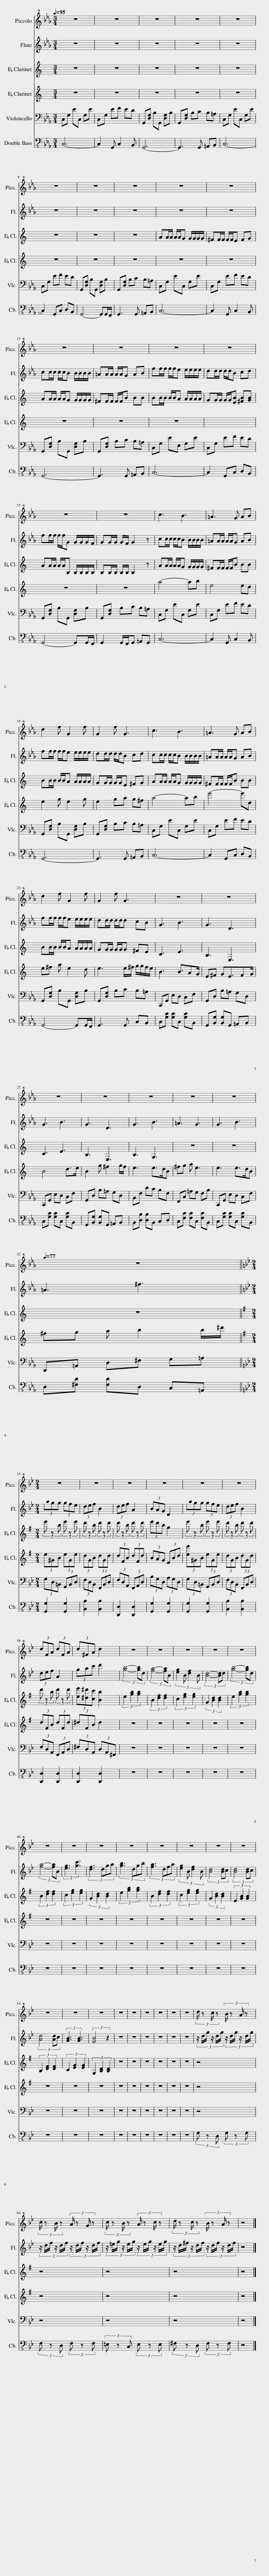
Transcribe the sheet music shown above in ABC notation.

X:1
%%score 1 2 3 4 5 6
L:1/8
Q:1/4=95
M:3/4
I:linebreak $
K:Eb
V:1 treble+8
V:2 treble
V:3 treble transpose=3
V:4 treble transpose=3
V:5 bass
V:6 bass-8
V:1
 z6 | z6 | z6 | z6 | z6 |$ %5
 z6 | z6 | z6 | z6 | z6 |$ %10
 z6 | z6 | z6 | z6 |$ z6 | %15
 z6 | c3 B3 | =A3 G AB |$ d2 f G2 f | G2 f G3 | %20
 c3 B3 | =A3 G AB |$ d2 f G2 f | G2 f G3 | z6 | %25
 z6 |$ z6 | z6 | z6 | z6 | %30
 z6 |$[Q:1/4=77] z6 ||$[K:Bb][M:2/4] z4 | z4 | z4 | %35
 z4 | z4 | z4 |$ (3dFA (3dFA | (3d^FA d2 | %40
 z4 | z4 | z4 | z4 | z4 |$ %45
 z4 | z4 | z4 | z4 | z4 | %50
 z4 | z4 | z4 |$ z4 | z4 | %55
 z4 | z4 | z4 | z4 | z4 | %60
 z4 | z4 | (3:2:4d/ z c/ z (3:2:4B/ z A/ z |$ (3:2:4c/ z B/ z (3:2:4A/ z G/ z | (3:2:4c/ z B/ z (3:2:4A/ z c/ z | %65
 (3:2:4d/ z c/ z (3:2:4B/ z A/ z | z4 |] %67
V:2
 z6 | z6 | z6 | z6 | z6 |$ %5
 z6 | z6 | z6 | z6 | z6 |$ %10
 cc/c/ c/c/B B/B/B/B/ | =AA/A/ A/A/G AB | ff/f/ f/f/e e/e/e/e/ | dd/d/ d/d/B cd |$ ff/f/ f/f/G G/G/G/F/ | %15
 GG/G/ G/F/ G2 z | cc/c/ c/c/B B/B/B/B/ | =AA/A/ A/A/G AB |$ ff/f/ f/f/e e/e/e/e/ | dd/d/ d/d/B cd | %20
 cc/c/ c/c/B B/B/B/B/ | =AA/A/ A/A/G AB |$ ff/f/ f/f/e e/e/e/e/ | dd/d/ d/d/d cB | G3 B3 | %25
 G3 D3 |$ G3 B3 | G3 D3 | G3 B3 | =A3 G3 | %30
 G3 B3 |$ =A3 ^f3 ||$[K:Bb][M:2/4] (3ggg (3gfe | (3def B2 | (3def A2 | %35
 (3BAG D2 | (3ggg (3gfe | (3def B2 |$ (3def A2 | (3gac' d'2 | %40
 (3[gb]4- [gb]d | (3[fa]4- [fa]B | (3:2:4[eg]2 B [df]2 B | (3[Bd]4- [Bd]d | (3[gb]4- [gb]d |$ %45
 (3[fa]4- [fa]B | (3:2:2[eg]3 [gc']3 | (3:2:4[df]3 dga | (3:2:4[gb]3 dgb | (3:2:4[fa]3 dfa | %50
 (3:2:4[eg]2 B [df]2 B | (3[Bd]4 [Bd]c | (3[Bd]4 [Bd]c |$ (3[Ad]4 [Ad]c | (3:2:2[GB]3 [GB]3 | %55
 (3:2:2[FB]4 z2 | z4 | z4 | z4 | z4 | %60
 z4 | z4 | (3:2:6z/ d/g/ z/ d/g/ (3:2:6z/ d/g/ z/ d/g/ |$ (3:2:6z/ d/f/ z/ d/f/ (3:2:6z/ d/f/ z/ d/f/ | (3:2:6z/ =e/g/ z/ e/g/ (3:2:6z/ e/g/ z/ e/g/ | %65
 (3:2:6z/ d/^f/ z/ d/f/ (3:2:6z/ d/f/ z/ d/f/ | z4 |] %67
V:3
[K:C] z6 | z6 | z6 | z6 | z6 |$ %5
 z6 | z6 | z6 | AA/A/ A/A/G G/G/G/G/ | ^FF/F/ F/F/E FG |$ %10
 AA/A/ A/A/G G/G/G/G/ | ^FF/F/ F/F/B BB | BB/B/ B/B/A A/A/A/A/ | GG/G/ G/G/[EB] [^FB][GB] |$ AA/A/ A/A/B, B,/B,/B,/B,/ | %15
 B,B,/B,/ B,/B,/ B,2 z | AA/A/ A/A/G G/G/G/G/ | ^FF/F/ F/F/B BB |$ BB/B/ B/B/A A/A/A/A/ | GG/G/ G/G/E ^FG | %20
 AA/A/ A/A/G G/G/G/G/ | ^FF/F/ F/F/B BB |$ BB/B/ B/B/A A/A/A/A/ | GG/G/ G/G/G ^FE | C3 E3 | %25
 B,3 E,3 |$ C3 E3 | B,3 E,3 | B,3 G,3 | z6 | %30
 z6 |$ z6 ||$[K:G][M:2/4] (3e' z b (3e' z e' | (3d' z b (3d' z d' | (3d' z b (3d' z d' | %35
 (3e'd'b g2 | (3e' z b (3e' z e' | (3d' z b (3d' z d' |$ (3d' z b (3d' z d' | (3[ee'][^d^d'][cc'] [Bb]2 | %40
 (3e2 [gb]2 [gb]2 | (3B2 [df]2 [df]2 | (3c2 [eg]2 [eg]2 | (3G2 [Bd]2 [Bd]2 | (3e2 [gb]2 [gb]2 |$ %45
 (3B2 [df]2 [df]2 | (3c2 [eg]2 [eg]2 | (3G2 [Bd]2 [Bd]2 | (3e2 [gb]2 [gb]2 | (3B2 [df]2 [df]2 | %50
 (3c2 [eg]2 [eg]2 | (3G2 [Bd]2 [Bd]2 | (3E2 [GB]2 [GB]2 |$ (3B,2 [DF]2 [DF]2 | (3C2 [EG]2 [EG]2 | %55
 (3G,2 [B,D]2 [B,D]2 | z4 | z4 | z4 | z4 | %60
 z4 | z4 | z4 |$ z4 | z4 | %65
 z4 | z4 |] %67
V:4
[K:C] z6 | z6 | z6 | z6 | z6 |$ %5
 z6 | z6 | z6 | z6 | z6 |$ %10
 z6 | z6 | z6 | x6 |$ z6 | %15
 z6 | a4- ab | e4 ed |$ e2 g e2 g | e2 ga g^f | %20
 a4- ab | e'4- e'd |$ e^f a e2 d | e3 e/^f/ g/g/f/e/ | B3 B3/2AG/ | %25
 E^F GE3/2FG/ |$ B4 d>e | B2 g ^f2 g/f/ | e3 e>dB | ^fg a e3 | %30
 e3 e>dB |$ ^fg a b2 b/^d'/ ||$[K:G][M:2/4] (3e^GB (3eGe | (3dGB (3dGd | (3dFB (3dFd | %35
 (3BAG (3EBd | (3[ee']^GB (3eGe | (3dGB (3dGd |$ (3dFB (3dFd | (3^dFB d2 | %40
 z4 | z4 | z4 | z4 | z4 |$ %45
 z4 | z4 | z4 | z4 | z4 | %50
 z4 | z4 | z4 |$ z4 | z4 | %55
 z4 | z4 | z4 | z4 | z4 | %60
 z4 | z4 | z4 |$ z4 | z4 | %65
 z4 | z4 |] %67
V:5
 C,G, EC, G,E | C,G, EF ED | G,,[D,G,] B,G,, [D,G,]B, | G,,[D,G,] B,C B,=A, | C,G, EC, G,E |$ %5
 C,G, EF ED | G,,[D,G,] B,G,, [D,G,]B, | G,,[D,G,] B,C B,=A, | C,G, EC, G,E | C,G, EF ED |$ %10
 G,,[D,G,] B,G,, [D,G,]B, | G,,[D,G,] B,C B,=A, | C,G, EE, G,E | C,G, EF ED |$ G,,[D,G,] B,G,, [D,G,]B, | %15
 G,,[D,G,] B,C B,=A, | C,G, EC, G,E | C,G, EF ED |$ G,,[D,G,] B,G,, [D,G,]B, | G,,[D,G,] B,C B,=A, | %20
 C,G, EC, G,E | C,G, EF ED |$ G,,[D,G,] B,G,, [D,G,]B, | G,,[D,G,] B,C B,=A, | C,,G,, E,D, C,F, | %25
 G,,D, B,=A, G,D, |$ C,,G,, E,D, C,F, | G,,D, B,=A, G,D, | B,,F, DC B,F, | F,,C, =A,G, F,B, | %30
 C,,G,, E,D, C,F, |$ D,,=A,, D,^F, G,=A, ||$[K:Bb][M:2/4] (3G,D,=B,, (3G,,B,,D, | (3F,D,B,, (3F,,B,,D, | (3F,D,A,, (3F,,A,,D, | %35
 (3B,G,D, (3A,G,D, | (3G,D,=B,, (3G,,B,,D, | (3F,D,B,, (3F,,B,,D, |$ (3F,D,A,, (3F,,A,,D, | (3^F,D,A,, (3D,A,,^F,, | %40
 z4 | z4 | z4 | z4 | z4 |$ %45
 z4 | z4 | z4 | z4 | z4 | %50
 z4 | z4 | z4 |$ z4 | z4 | %55
 z4 | z4 | z4 | z4 | z4 | %60
 z4 | z4 | z4 |$ z4 | z4 | %65
 z4 | z4 |] %67
V:6
 C,6- | C,2 G,, C,2 B,, | G,,6- | G,,3 G,, =A,,B,, | C,6- |$ %5
 C,2 G,,C, D,B,, | G,,4- G,,G,,/F,,/ | G,,3 G,, =A,,B,, | C,6- | C,2 G,, C,2 B,, |$ %10
 G,,6- | G,,3 G,, =A,,B,, | C,6- | C,2 G,,C, D,B,, |$ G,,4- G,,G,,/F,,/ | %15
 G,,2 G,,/F,,/G,, =A,,G,, | C,6- | C,2 G,, C,2 B,, |$ G,,6- | G,,3 G,, =A,,B,, | %20
 C,6- | C,2 G,,C, D,B,, |$ G,,4- G,,G,,/F,,/ | G,,3 G,, C,B,, | C,[G,C] [G,C]C, [G,C]B,, | %25
 G,,[B,,G,] [B,,G,]G,, =A,,B,, |$ C,[G,C] [G,C]C, [G,C]B,, | G,,[B,,G,] [B,,G,]G,, =A,,B,, | B,,[D,B,] [D,B,]B,, C,D, | C,[F,C] [F,C]C, [F,C]B,, | %30
 C,[G,C] [G,C]C, [G,C]B,, |$ D,[^F,D] [F,D]D, C,=A,, ||$[K:Bb][M:2/4] [G,,G,]2 [G,,G,]2 | [B,,B,]2 [B,,B,]2 | [D,,D,]2 [D,,D,]2 | %35
 [G,,G,]2 [G,,G,]2 | [G,,G,]2 [G,,G,]2 | [B,,B,]2 [B,,B,]2 |$ [D,,D,]2 [D,,D,]2 | [D,,D,]2 [D,,D,]2 | %40
 z4 | z4 | z4 | z4 | z4 |$ %45
 z4 | z4 | z4 | z4 | z4 | %50
 z4 | z4 | z4 |$ z4 | z4 | %55
 z4 | z4 | z4 | z4 | z4 | %60
 z4 | z4 | (3G, z D, (3G, z G, |$ (3F, z D, (3F, z F, | (3=E, z C, (3E, z E, | %65
 (3^F, z D, (3F, z F, | z4 |] %67
